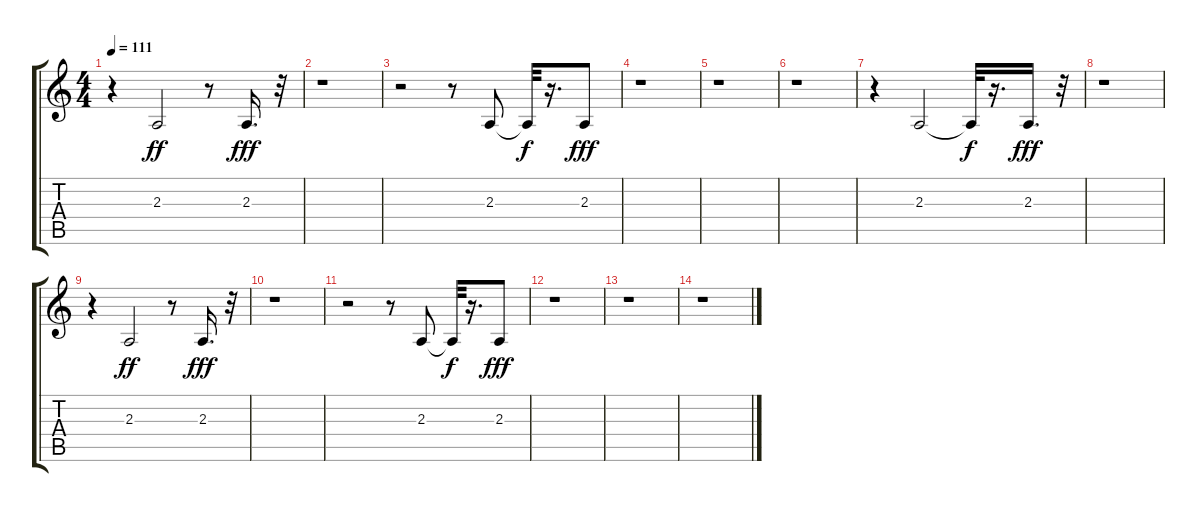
\track "" {instrument brightacousticpiano}
\staff {score tabs}
\tuning (E4 B3 G3 D3 A2 E2) {hide}
\ts (4 4)
\tempo 111
\clef g2
\ks c
r.4{dy fff} 2.3.2{dy ff} r.8 2.3.16{d dy fff} r.32 |
r.1 |
r.2 r.8 2.3.8 2.3{t}.32{dy f} r.16{d} 2.3.8{dy fff} |
r.1 |
r.1 |
r.1 |
r.4 2.3.2 2.3{t}.32{dy f} r.16{d} 2.3.16{d dy fff} r.32 |
r.1 |
r.4 2.3.2{dy ff} r.8 2.3.16{d dy fff} r.32 |
r.1 |
r.2 r.8 2.3.8 2.3{t}.32{dy f} r.16{d} 2.3.8{dy fff} |
r.1 |
r.1 |
r.1
